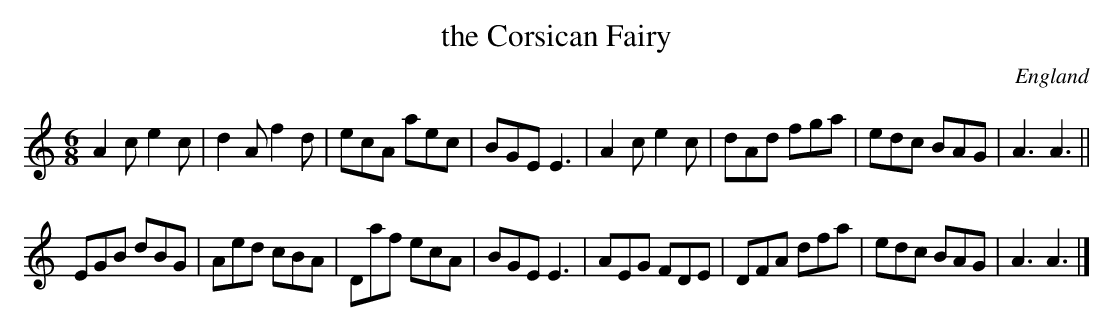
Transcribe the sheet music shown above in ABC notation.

X:1
T:the Corsican Fairy
M:6/8
O:England
K:A min
A2c e2c|d2A f2d|ecA aec|BGE E3|\
A2c e2c|dAd fga|edc BAG|A3A3||
EGB dBG|Aed cBA|Daf ecA|BGE E3|\
AEG FDE|DFA dfa|edc BAG|A3A3|]
